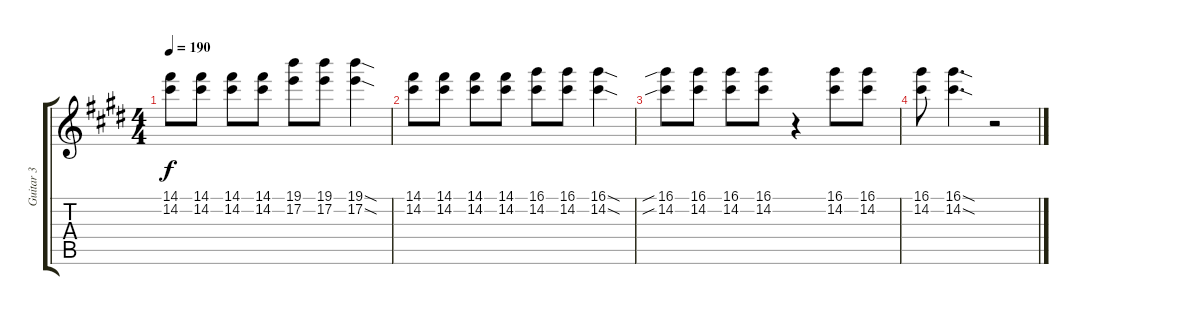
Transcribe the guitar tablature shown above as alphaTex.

\track ("Guitar 3" "Guitar 3") {instrument distortionguitar}
\staff {score tabs}
\tuning (E4 B3 G3 D3 A2 E2) {hide}
\ts (4 4)
\tempo 190
\clef g2
\ks e
(14.1 14.2).8{dy f} (14.1 14.2).8 (14.1 14.2).8 (14.1 14.2).8 (19.1 17.2).8 (19.1 17.2).8 (19.1{sod} 17.2{sod}).4 |
(14.1 14.2).8 (14.1 14.2).8 (14.1 14.2).8 (14.1 14.2).8 (16.1 14.2).8 (16.1 14.2).8 (16.1{sod} 14.2{sod}).4 |
(16.1{sib} 14.2{sib}).8 (16.1 14.2).8 (16.1 14.2).8 (16.1 14.2).8 r.4 (16.1 14.2).8 (16.1 14.2).8 |
(16.1 14.2).8 (16.1{sod} 14.2{sod}).4{d} r.2
